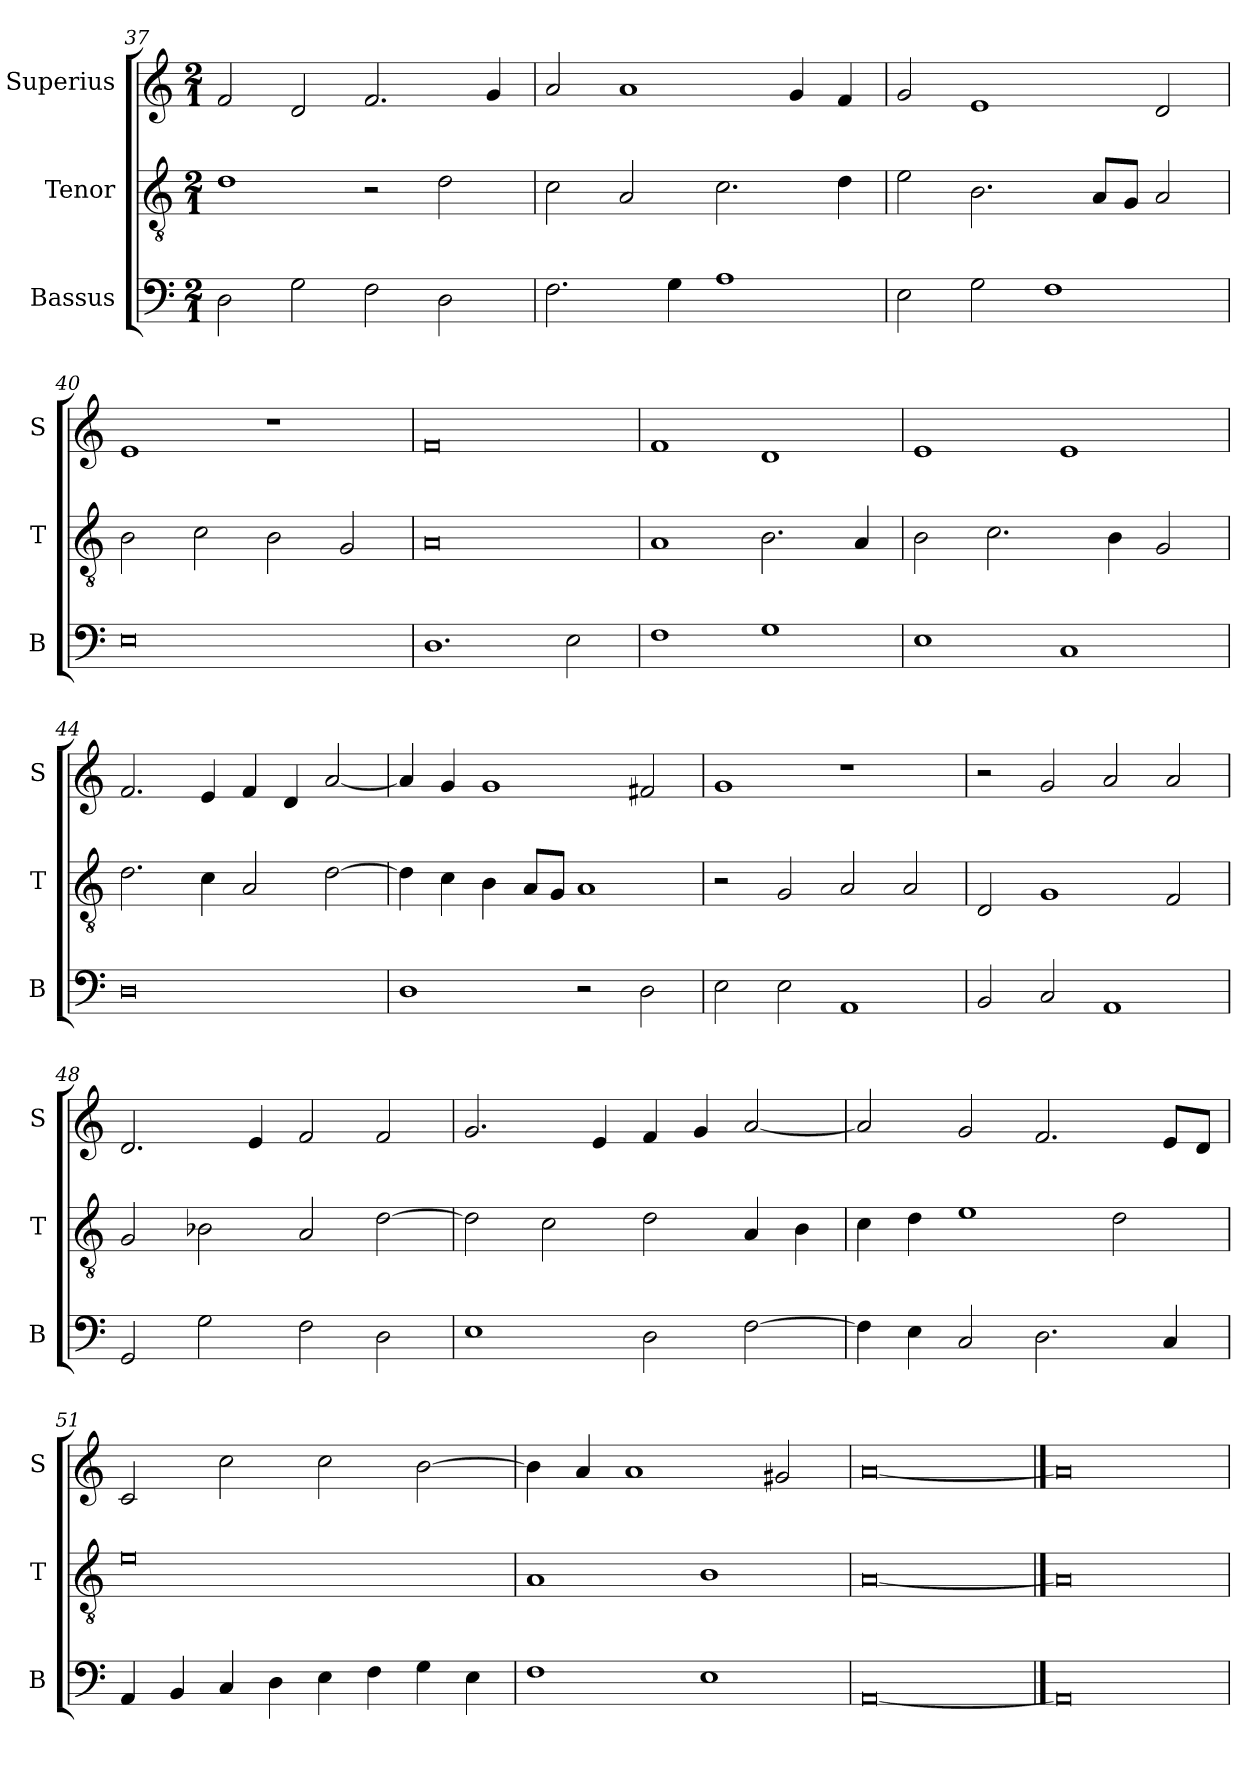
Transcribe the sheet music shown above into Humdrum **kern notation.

**kern	**kern	**kern
*part3	*part2	*part1
*staff3	*staff2	*staff1
*I"Bassus	*I"Tenor	*I"Superius
*I'B	*I'T	*I'S
*clefF4	*clefGv2	*clefG2
*k[]	*k[]	*k[]
*C:	*C:	*C:
*M2/1	*M2/1	*M2/1
=37	=37	=37
2D	1d	2f
2G	.	2d
2F	2r	2.f
2D	2d	.
.	.	4g
=38	=38	=38
2.F	2c	2a
.	2A	1a
4G	.	.
1A	2.c	.
.	.	4g
.	4d	4f
=39	=39	=39
2E	2e	2g
2G	2.B	1e
1F	.	.
.	8AL	.
.	8GJ	.
.	2A	2d
=40	=40	=40
0E	2B	1e
.	2c	.
.	2B	1r
.	2G	.
=41	=41	=41
1.D	0A	0f
2E	.	.
=42	=42	=42
1F	1A	1f
1G	2.B	1d
.	4A	.
=43	=43	=43
1E	2B	1e
.	2.c	.
1C	.	1e
.	4B	.
.	2G	.
=44	=44	=44
0D	2.d	2.f
.	4c	4e
.	2A	4f
.	.	4d
.	[2d	[2a
=45	=45	=45
1D	4d]	4a]
.	4c	4g
.	4B	1g
.	8AL	.
.	8GJ	.
2r	1A	.
2D	.	2f#X
=46	=46	=46
2E	2r	1g
2E	2G	.
1AA	2A	1r
.	2A	.
=47	=47	=47
2BB	2D	2r
2C	1G	2g
1AA	.	2a
.	2F	2a
=48	=48	=48
2GG	2G	2.d
2G	2B-X	.
.	.	4e
2F	2A	2f
2D	[2d	2f
=49	=49	=49
1E	2d]	2.g
.	2c	.
.	.	4e
2D	2d	4f
.	.	4g
[2F	4A	[2a
.	4B	.
=50	=50	=50
4F]	4c	2a]
4E	4d	.
2C	1e	2g
2.D	.	2.f
.	2d	.
4C	.	8eL
.	.	8dJ
=51	=51	=51
4AA	0e	2c
4BB	.	.
4C	.	2cc
4D	.	.
4E	.	2cc
4F	.	.
4G	.	[2b
4E	.	.
=52	=52	=52
1F	1A	4b]
.	.	4a
.	.	1a
1E	1B	.
.	.	2g#X
=53	=53	=53
[0AA	[0A	[0a
==54	==54	==54
0AA]	0A]	0a]
=	=	=
*-	*-	*-
